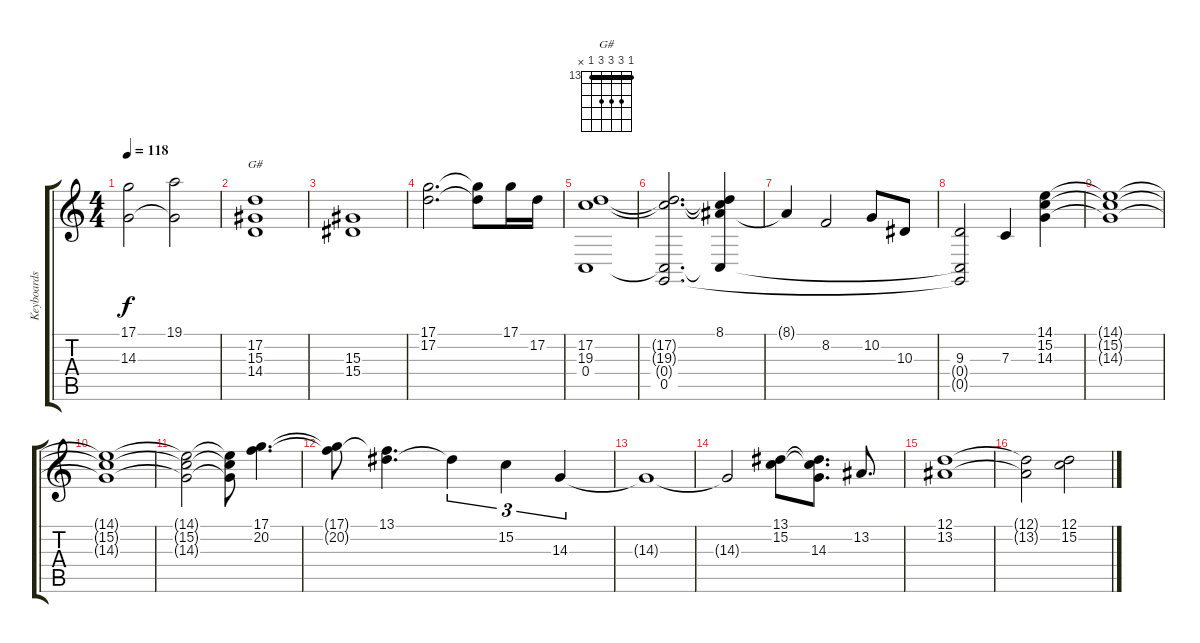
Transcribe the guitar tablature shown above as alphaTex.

\track ("Keyboards II" "Keyboards ") {instrument stringensemble2}
\staff {score tabs}
\tuning (D4 A3 F3 C3 G2 C2) {hide}
\chord ("G#" 13 15 15 15 13 x) {firstfret 13 barre 13}
\ts (4 4)
\tempo 118
\clef g2
\ks c
(17.1 14.3).2{dy f} (19.1 14.3{t}).2 |
(17.2 15.3 14.4).1{ch "G#"} |
(15.3 15.4).1 |
(17.1 17.2).2{d} (17.1{t} 17.2{t}).8 17.1.16 17.2.16 |
(17.2 19.3 0.4).1 |
(17.2{t} 19.3{t} 0.4{t} 0.5).2{d} (8.1 17.2{t} 19.3{t} 0.4{t}).4 |
8.1{t}.4 8.2.2 10.2.8 10.3.8 |
(9.3 0.4{t} 0.5{t}).2 7.3.4 (14.1 15.2 14.3).4 |
(14.1{t} 15.2{t} 14.3{t}).1 |
(14.1{t} 15.2{t} 14.3{t}).1 |
(14.1{t} 15.2{t} 14.3{t}).2 (14.1{t} 15.2{t} 14.3{t}).8 (17.1 20.2).4{d} |
(17.1{t} 20.2{t}).8 (13.1 20.2{t}).4{d} 13.1{t}.4{tu (3 2)} 15.2.4{tu (3 2)} 14.3.4{tu (3 2)} |
14.3{t}.1 |
14.3{t}.2 (13.1 15.2).8 (13.1{t} 15.2{t} 14.3).8{d} 13.2.8{d} |
(12.1 13.2).1 |
(12.1{t} 13.2{t}).2 (12.1 15.2).2
